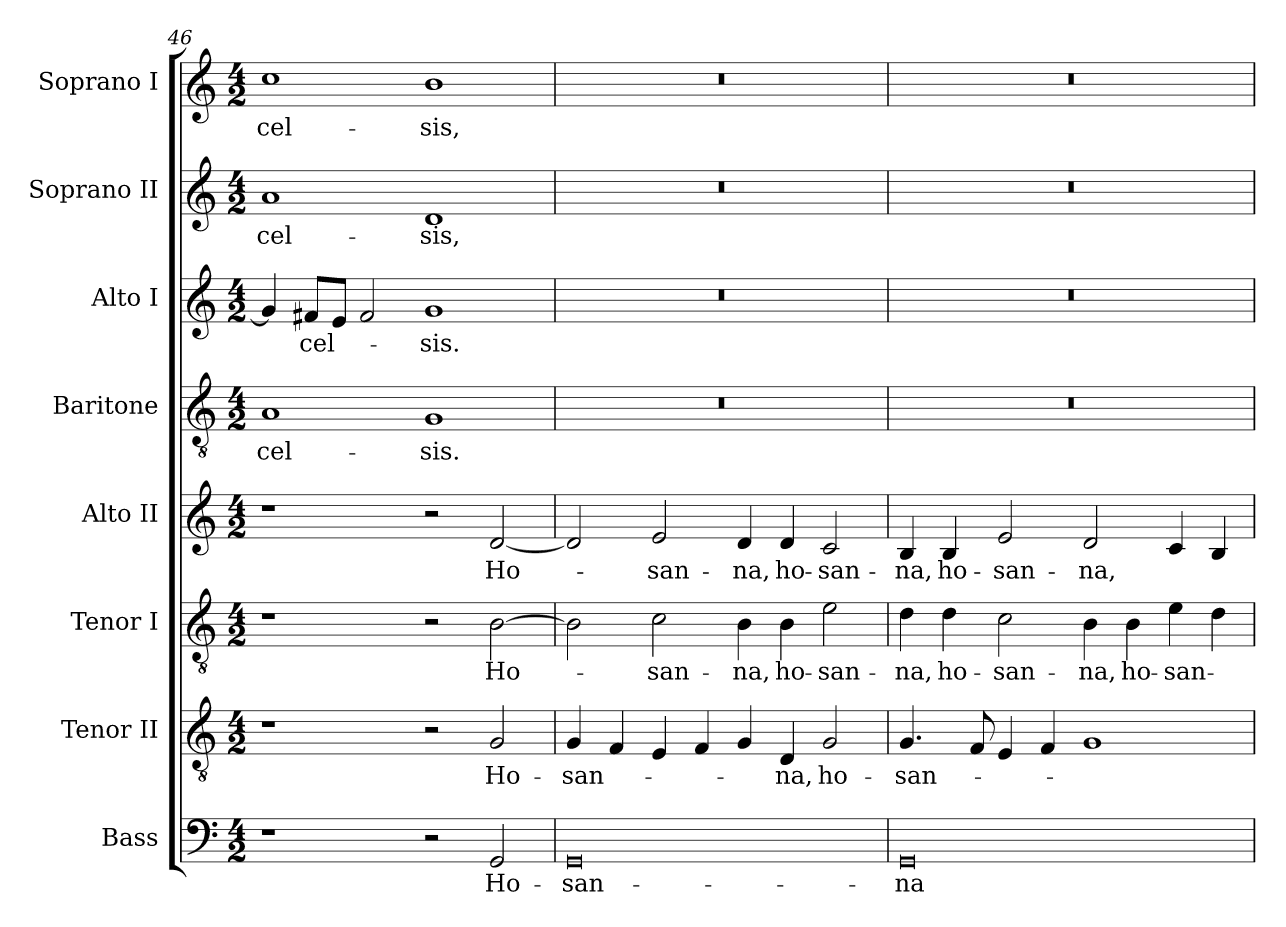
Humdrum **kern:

**kern	**text	**kern	**text	**kern	**text	**kern	**text	**kern	**text	**kern	**text	**kern	**text	**kern	**text
*part8	*part8	*part7	*part7	*part6	*part6	*part5	*part5	*part4	*part4	*part3	*part3	*part2	*part2	*part1	*part1
*staff8	*staff8	*staff7	*staff7	*staff6	*staff6	*staff5	*staff5	*staff4	*staff4	*staff3	*staff3	*staff2	*staff2	*staff1	*staff1
*I"Bass	*	*I"Tenor II	*	*I"Tenor I	*	*I"Alto II	*	*I"Baritone	*	*I"Alto I	*	*I"Soprano II	*	*I"Soprano I	*
!!LO:LB:g=z
*clefF4	*	*clefGv2	*	*clefGv2	*	*clefG2	*	*clefGv2	*	*clefG2	*	*clefG2	*	*clefG2	*
*ITrd7c12	*	*ITrd7c12	*	*ITrd7c12	*	*	*	*ITrd7c12	*	*	*	*	*	*	*
*k[]	*	*k[]	*	*k[]	*	*k[]	*	*k[]	*	*k[]	*	*k[]	*	*k[]	*
*C:	*	*C:	*	*C:	*	*C:	*	*C:	*	*C:	*	*C:	*	*C:	*
*M4/2	*	*M4/2	*	*M4/2	*	*M4/2	*	*M4/2	*	*M4/2	*	*M4/2	*	*M4/2	*
=46	=46	=46	=46	=46	=46	=46	=46	=46	=46	=46	=46	=46	=46	=46	=46
!	!	!	!	!	!	!	!	!	!LO:LY:b:color=#000000	!	!	!	!	!	!
!	!	!	!	!	!	!	!	!	!	!	!	!	!LO:LY:b:color=#000000	!	!
!	!	!	!	!	!	!	!	!	!	!	!	!	!	!	!LO:LY:b:color=#000000
1r	.	1r	.	1r	.	1r	.	1AAi	-cel-	4gi/]	.	1ai	-cel-	1cci	-cel-
!	!	!	!	!	!	!	!	!	!	!	!LO:LY:b:color=#000000	!	!	!	!
.	.	.	.	.	.	.	.	.	.	8f#Xi/L	-cel-	.	.	.	.
.	.	.	.	.	.	.	.	.	.	8ei/J	.	.	.	.	.
.	.	.	.	.	.	.	.	.	.	2f#i/	.	.	.	.	.
!	!	!	!	!	!	!	!	!	!LO:LY:b:color=#000000	!	!	!	!	!	!
!	!	!	!	!	!	!	!	!	!	!	!LO:LY:b:color=#000000	!	!	!	!
!	!	!	!	!	!	!	!	!	!	!	!	!	!LO:LY:b:color=#000000	!	!
!	!	!	!	!	!	!	!	!	!	!	!	!	!	!	!LO:LY:b:color=#000000
2r	.	2r	.	2r	.	2r	.	1GGi	-sis.	1gi	-sis.	1di	-sis,	1bi	-sis,
!	!LO:LY:b:color=#000000	!	!	!	!	!	!	!	!	!	!	!	!	!	!
!	!	!	!LO:LY:b:color=#000000	!	!	!	!	!	!	!	!	!	!	!	!
!	!	!	!	!	!LO:LY:b:color=#000000	!	!	!	!	!	!	!	!	!	!
!	!	!	!	!	!	!	!LO:LY:b:color=#000000	!	!	!	!	!	!	!	!
2GGGi/	Ho-	2GGi/	Ho-	[>2BBi\	Ho-	[<2di/	Ho-	.	.	.	.	.	.	.	.
=47	=47	=47	=47	=47	=47	=47	=47	=47	=47	=47	=47	=47	=47	=47	=47
!	!LO:LY:b:color=#000000	!	!	!	!	!	!	!	!	!	!	!	!	!	!
!	!	!	!LO:LY:b:color=#000000	!	!	!	!	!LO:N:vis=1	!	!LO:N:vis=1	!	!LO:N:vis=1	!	!LO:N:vis=1	!
0GGGi	-san-	4GGi/	-san-	2BBi\]	.	2di/]	.	0r	.	0r	.	0r	.	0r	.
.	.	4FFi/	.	.	.	.	.	.	.	.	.	.	.	.	.
!	!	!	!	!	!LO:LY:b:color=#000000	!	!	!	!	!	!	!	!	!	!
!	!	!	!	!	!	!	!LO:LY:b:color=#000000	!	!	!	!	!	!	!	!
.	.	4EEi/	.	2Ci\	-san-	2ei/	-san-	.	.	.	.	.	.	.	.
.	.	4FFi/	.	.	.	.	.	.	.	.	.	.	.	.	.
!	!	!	!	!	!LO:LY:b:color=#000000	!	!	!	!	!	!	!	!	!	!
!	!	!	!	!	!	!	!LO:LY:b:color=#000000	!	!	!	!	!	!	!	!
.	.	4GGi/	.	4BBi\	-na,	4di/	-na,	.	.	.	.	.	.	.	.
!	!	!	!LO:LY:b:color=#000000	!	!	!	!	!	!	!	!	!	!	!	!
!	!	!	!	!	!LO:LY:b:color=#000000	!	!	!	!	!	!	!	!	!	!
!	!	!	!	!	!	!	!LO:LY:b:color=#000000	!	!	!	!	!	!	!	!
.	.	4DDi/	-na,	4BBi\	ho-	4di/	ho-	.	.	.	.	.	.	.	.
!	!	!	!LO:LY:b:color=#000000	!	!	!	!	!	!	!	!	!	!	!	!
!	!	!	!	!	!LO:LY:b:color=#000000	!	!	!	!	!	!	!	!	!	!
!	!	!	!	!	!	!	!LO:LY:b:color=#000000	!	!	!	!	!	!	!	!
.	.	2GGi/	ho-	2Ei\	-san-	2ci/	-san-	.	.	.	.	.	.	.	.
=48	=48	=48	=48	=48	=48	=48	=48	=48	=48	=48	=48	=48	=48	=48	=48
!	!LO:LY:b:color=#000000	!	!	!	!	!	!	!	!	!	!	!	!	!	!
!	!	!	!LO:LY:b:color=#000000	!	!	!	!	!	!	!	!	!	!	!	!
!	!	!	!	!	!LO:LY:b:color=#000000	!	!	!	!	!	!	!	!	!	!
!	!	!	!	!	!	!	!LO:LY:b:color=#000000	!LO:N:vis=1	!	!LO:N:vis=1	!	!LO:N:vis=1	!	!LO:N:vis=1	!
0GGGi	-na	4.GGi/	-san-	4Di\	-na,	4Bi/	-na,	0r	.	0r	.	0r	.	0r	.
!	!	!	!	!	!LO:LY:b:color=#000000	!	!	!	!	!	!	!	!	!	!
!	!	!	!	!	!	!	!LO:LY:b:color=#000000	!	!	!	!	!	!	!	!
.	.	.	.	4Di\	ho-	4Bi/	ho-	.	.	.	.	.	.	.	.
.	.	8FFi/	.	.	.	.	.	.	.	.	.	.	.	.	.
!	!	!	!	!	!LO:LY:b:color=#000000	!	!	!	!	!	!	!	!	!	!
!	!	!	!	!	!	!	!LO:LY:b:color=#000000	!	!	!	!	!	!	!	!
.	.	4EEi/	.	2Ci\	-san-	2ei/	-san-	.	.	.	.	.	.	.	.
.	.	4FFi/	.	.	.	.	.	.	.	.	.	.	.	.	.
!	!	!	!	!	!LO:LY:b:color=#000000	!	!	!	!	!	!	!	!	!	!
!	!	!	!	!	!	!	!LO:LY:b:color=#000000	!	!	!	!	!	!	!	!
.	.	1GGi	.	4BBi\	-na,	2di/	-na,	.	.	.	.	.	.	.	.
!	!	!	!	!	!LO:LY:b:color=#000000	!	!	!	!	!	!	!	!	!	!
.	.	.	.	4BBi\	ho-	.	.	.	.	.	.	.	.	.	.
!	!	!	!	!	!LO:LY:b:color=#000000	!	!	!	!	!	!	!	!	!	!
.	.	.	.	4Ei\	-san-	4ci/	.	.	.	.	.	.	.	.	.
.	.	.	.	4Di\	.	4Bi/	.	.	.	.	.	.	.	.	.
=	=	=	=	=	=	=	=	=	=	=	=	=	=	=	=
*-	*-	*-	*-	*-	*-	*-	*-	*-	*-	*-	*-	*-	*-	*-	*-
